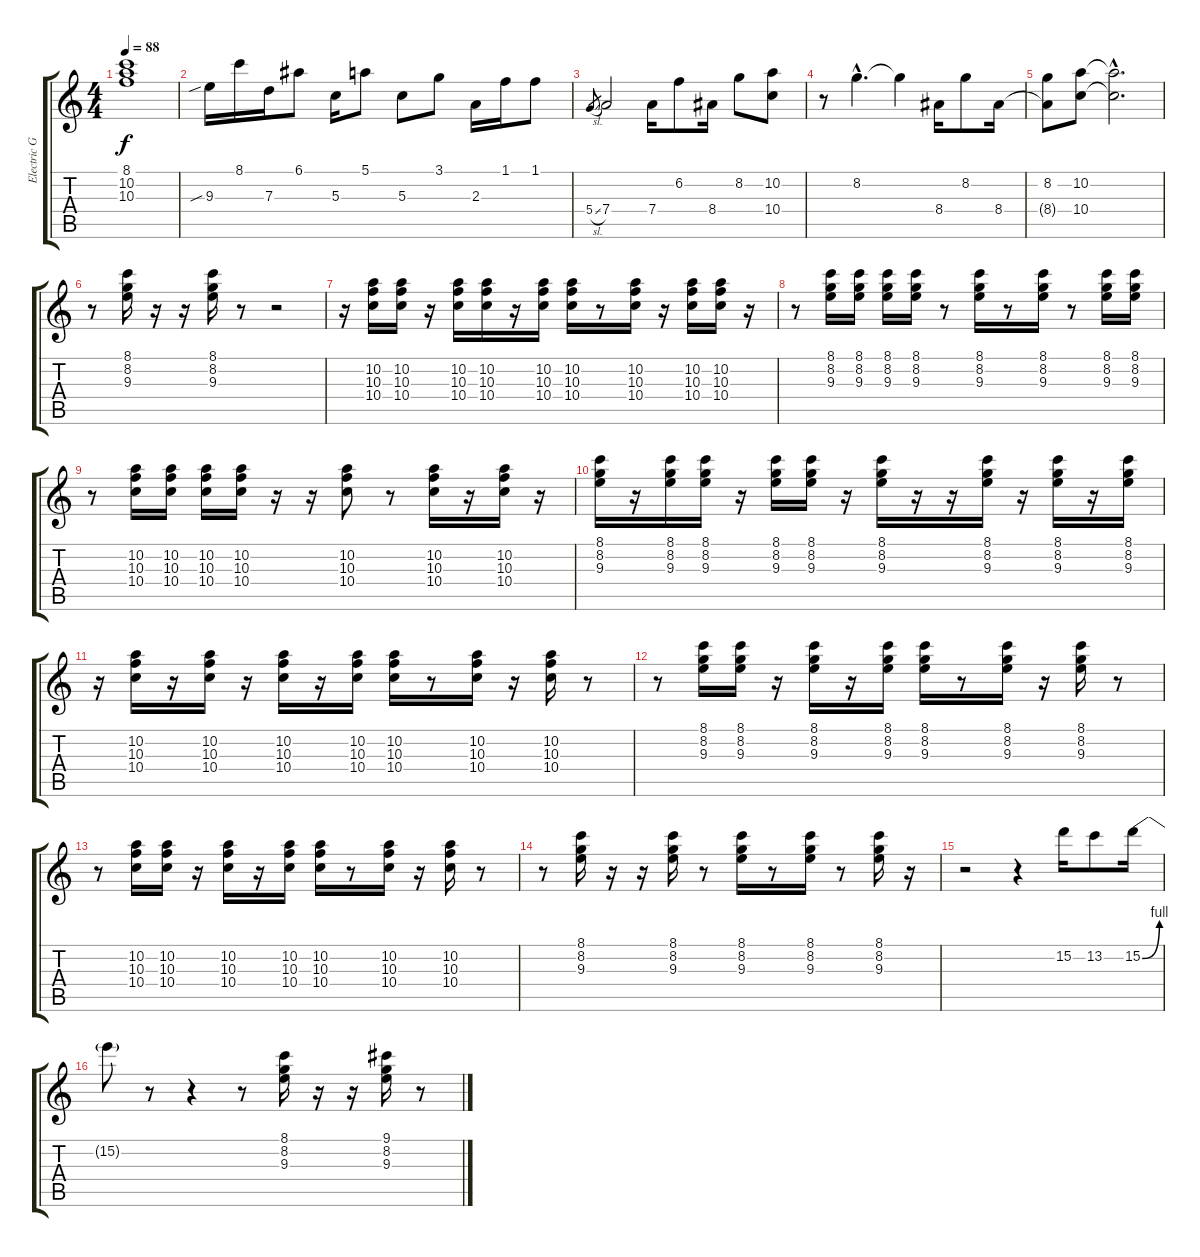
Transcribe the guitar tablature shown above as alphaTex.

\track ("Electric Guitar" "Electric G") {instrument electricguitarjazz}
\staff {score tabs}
\tuning (E4 B3 G3 D3 A2 E2) {hide}
\ts (4 4)
\tempo 88
\clef g2
\ks c
(8.1 10.2 10.3).1{dy f} |
9.3{sib}.16 8.1.16 7.3.16 6.1.8 5.3.16 5.1.8 5.3.8 3.1.8 2.3.16 1.1.16 1.1.8 |
5.4{sl}.8{gr} 7.4.2 7.4.16 6.2.8 8.4.16 8.2.8 (10.2 10.4).8 |
r.8 8.2{hac}.4{d} 8.2{t}.4 8.4.16 8.2.8 8.4.16 |
(8.2 8.4{t}).8 (10.2 10.4).8 (10.2{hac t} 10.4{hac t}).2{d} |
r.8 (8.1 8.2 9.3).16 r.16 r.16 (8.1 8.2 9.3).16 r.8 r.2 |
r.16 (10.2 10.3 10.4).16 (10.2 10.3 10.4).16 r.16 (10.2 10.3 10.4).16 (10.2 10.3 10.4).16 r.16 (10.2 10.3 10.4).16 (10.2 10.3 10.4).16 r.8 (10.2 10.3 10.4).16 r.16 (10.2 10.3 10.4).16 (10.2 10.3 10.4).16 r.16 |
r.8 (8.1 8.2 9.3).16{volume 11} (8.1 8.2 9.3).16 (8.1 8.2 9.3).16 (8.1 8.2 9.3).16 r.8 (8.1 8.2 9.3).16 r.8 (8.1 8.2 9.3).16 r.8 (8.1 8.2 9.3).16 (8.1 8.2 9.3).16 |
r.8 (10.2 10.3 10.4).16 (10.2 10.3 10.4).16 (10.2 10.3 10.4).16 (10.2 10.3 10.4).16 r.16 r.16 (10.2 10.3 10.4).8 r.8 (10.2 10.3 10.4).16 r.16 (10.2 10.3 10.4).16 r.16 |
(8.1 8.2 9.3).16 r.16 (8.1 8.2 9.3).16 (8.1 8.2 9.3).16 r.16 (8.1 8.2 9.3).16 (8.1 8.2 9.3).16 r.16 (8.1 8.2 9.3).16 r.16 r.16 (8.1 8.2 9.3).16 r.16 (8.1 8.2 9.3).16 r.16 (8.1 8.2 9.3).16 |
r.16 (10.2 10.3 10.4).16 r.16 (10.2 10.3 10.4).16 r.16 (10.2 10.3 10.4).16 r.16 (10.2 10.3 10.4).16 (10.2 10.3 10.4).16 r.8 (10.2 10.3 10.4).16 r.16 (10.2 10.3 10.4).16 r.8 |
r.8 (8.1 8.2 9.3).16 (8.1 8.2 9.3).16 r.16 (8.1 8.2 9.3).16 r.16 (8.1 8.2 9.3).16 (8.1 8.2 9.3).16 r.8 (8.1 8.2 9.3).16 r.16 (8.1 8.2 9.3).16 r.8 |
r.8 (10.2 10.3 10.4).16 (10.2 10.3 10.4).16 r.16 (10.2 10.3 10.4).16 r.16 (10.2 10.3 10.4).16 (10.2 10.3 10.4).16 r.8 (10.2 10.3 10.4).16 r.16 (10.2 10.3 10.4).16 r.8 |
r.8 (8.1 8.2 9.3).16 r.16 r.16 (8.1 8.2 9.3).16 r.8 (8.1 8.2 9.3).16 r.8 (8.1 8.2 9.3).16 r.8 (8.1 8.2 9.3).16 r.16 |
r.2 r.4{volume 14} 15.2.16 13.2.8 15.2{be (bend 0 0 60 4)}.16 |
15.2{t}.8 r.8 r.4 r.8{volume 11} (8.1 8.2 9.3).16 r.16 r.16 (9.1 8.2 9.3).16 r.8
